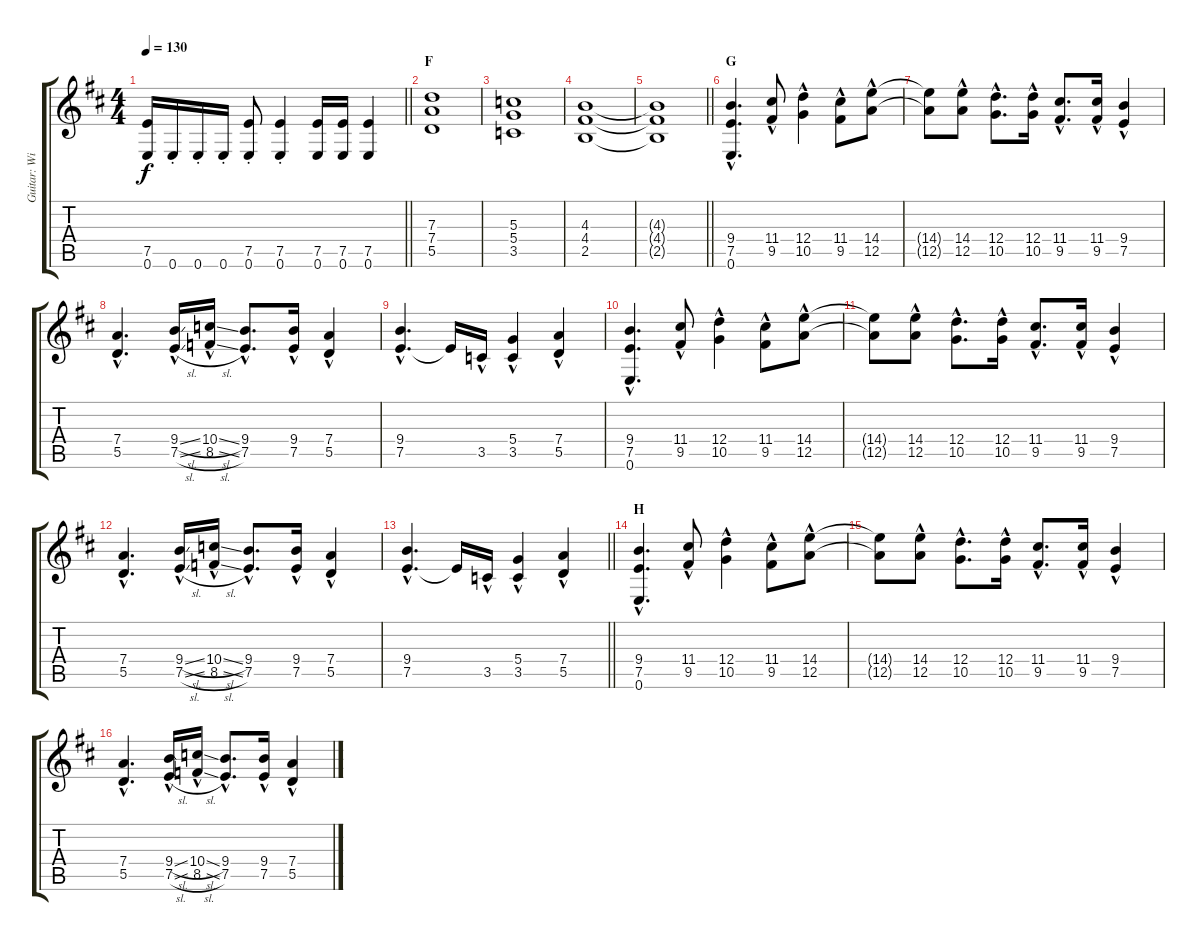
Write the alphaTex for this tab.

\track ("Guitar: William" "Guitar: Wi") {instrument distortionguitar}
\staff {score tabs}
\tuning (E4 B3 G3 D3 A2 E2) {hide}
\ts (4 4)
\tempo 130
\clef g2
\barLineRight lightlight
\ks d
(7.5 0.6).16{dy f} 0.6{st}.16 0.6{st}.16 0.6{st}.16 (7.5{st} 0.6{st}).8 (7.5{st} 0.6{st}).4 (7.5 0.6).16 (7.5 0.6).16 (7.5 0.6).4 |
\section ("" "F")
(7.3 7.4 5.5).1 |
(5.3 5.4 3.5).1 |
(4.3 4.4 2.5).1 |
\barLineRight lightlight
(4.3{t} 4.4{t} 2.5{t}).1 |
\section ("" "G")
(9.4{hac} 7.5{hac} 0.6{hac}).4{d} (11.4{hac} 9.5{hac}).8 (12.4{hac} 10.5{hac}).4 (11.4{hac} 9.5{hac}).8 (14.4{hac} 12.5{hac}).8 |
(14.4{t} 12.5{t}).8 (14.4{hac} 12.5{hac}).8 (12.4{hac} 10.5{hac}).8{d} (12.4{hac} 10.5{hac}).16 (11.4{hac} 9.5{hac}).8{d} (11.4{hac} 9.5{hac}).16 (9.4{hac} 7.5{hac}).4 |
(7.4{hac} 5.5{hac}).4{d} (9.4{sl hac} 7.5{sl hac}).16 (10.4{sl hac} 8.5{sl hac}).16 (9.4{hac} 7.5{hac}).8{d} (9.4{hac} 7.5{hac}).16 (7.4{hac} 5.5{hac}).4 |
(9.4{hac} 7.5{hac}).4{d} 7.5{t}.16 3.5{hac}.16 (5.4{hac} 3.5{hac}).4 (7.4{hac} 5.5{hac}).4 |
(9.4{hac} 7.5{hac} 0.6{hac}).4{d} (11.4{hac} 9.5{hac}).8 (12.4{hac} 10.5{hac}).4 (11.4{hac} 9.5{hac}).8 (14.4{hac} 12.5{hac}).8 |
(14.4{t} 12.5{t}).8 (14.4{hac} 12.5{hac}).8 (12.4{hac} 10.5{hac}).8{d} (12.4{hac} 10.5{hac}).16 (11.4{hac} 9.5{hac}).8{d} (11.4{hac} 9.5{hac}).16 (9.4{hac} 7.5{hac}).4 |
(7.4{hac} 5.5{hac}).4{d} (9.4{sl hac} 7.5{sl hac}).16 (10.4{sl hac} 8.5{sl hac}).16 (9.4{hac} 7.5{hac}).8{d} (9.4{hac} 7.5{hac}).16 (7.4{hac} 5.5{hac}).4 |
\barLineRight lightlight
(9.4{hac} 7.5{hac}).4{d} 7.5{t}.16 3.5{hac}.16 (5.4{hac} 3.5{hac}).4 (7.4{hac} 5.5{hac}).4 |
\section ("" "H")
(9.4{hac} 7.5{hac} 0.6{hac}).4{d} (11.4{hac} 9.5{hac}).8 (12.4{hac} 10.5{hac}).4 (11.4{hac} 9.5{hac}).8 (14.4{hac} 12.5{hac}).8 |
(14.4{t} 12.5{t}).8 (14.4{hac} 12.5{hac}).8 (12.4{hac} 10.5{hac}).8{d} (12.4{hac} 10.5{hac}).16 (11.4{hac} 9.5{hac}).8{d} (11.4{hac} 9.5{hac}).16 (9.4{hac} 7.5{hac}).4 |
(7.4{hac} 5.5{hac}).4{d} (9.4{sl hac} 7.5{sl hac}).16 (10.4{sl hac} 8.5{sl hac}).16 (9.4{hac} 7.5{hac}).8{d} (9.4{hac} 7.5{hac}).16 (7.4{hac} 5.5{hac}).4
